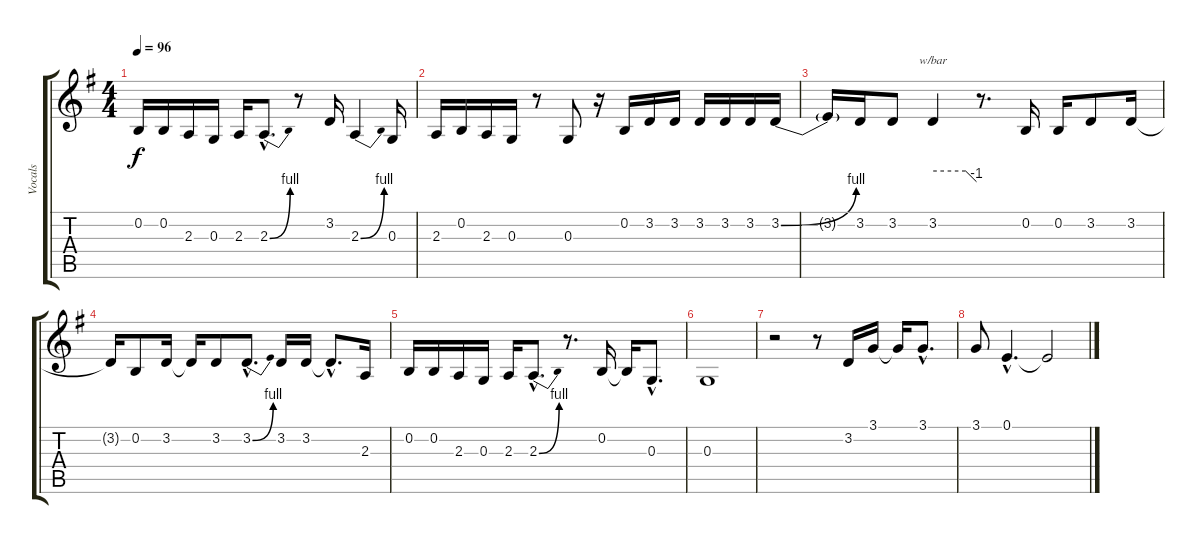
\track ("Vocals" "Vocals") {instrument clarinet}
\staff {score tabs}
\tuning (E4 B3 G3 D3 A2 E2) {hide}
\ts (4 4)
\tempo 96
\clef g2
\ks g
0.2.16{dy f} 0.2.16 2.3.16 0.3.16 2.3.16 2.3{be (bend 0 0 60 4) hac}.8{d} r.8 3.2.16 2.3{be (bend 0 0 60 4)}.4 0.3.16 |
2.3.16 0.2.16 2.3.16 0.3.16 r.8 0.3.8 r.16 0.2.16 3.2.16 3.2.16 3.2.16 3.2.16 3.2.16 3.2{be (bend 0 0 60 4)}.16 |
3.2{t}.16 3.2.16 3.2.8 3.2.4{tbe (custom default 0 0 45 0 60 -4)} r.8{d} 0.2.16 0.2.16 3.2.8 3.2.16 |
3.2{t}.16 0.2.8 3.2.16 3.2{t}.16 3.2.8 3.2{be (bend 0 0 60 4) hac}.8{d} 3.2.16 3.2.16 3.2{hac t}.8{d} 2.3.16 |
0.2.16 0.2.16 2.3.16 0.3.16 2.3.16 2.3{be (bend 0 0 60 4) hac}.8{d} r.8{d} 0.2.16 0.2{t}.16 0.3{hac}.8{d} |
0.3.1 |
r.2 r.8 3.2.16 3.1.16 3.1{t}.16 3.1{hac}.8{d} |
3.1.8 0.1{hac}.4{d} 0.1{t}.2
